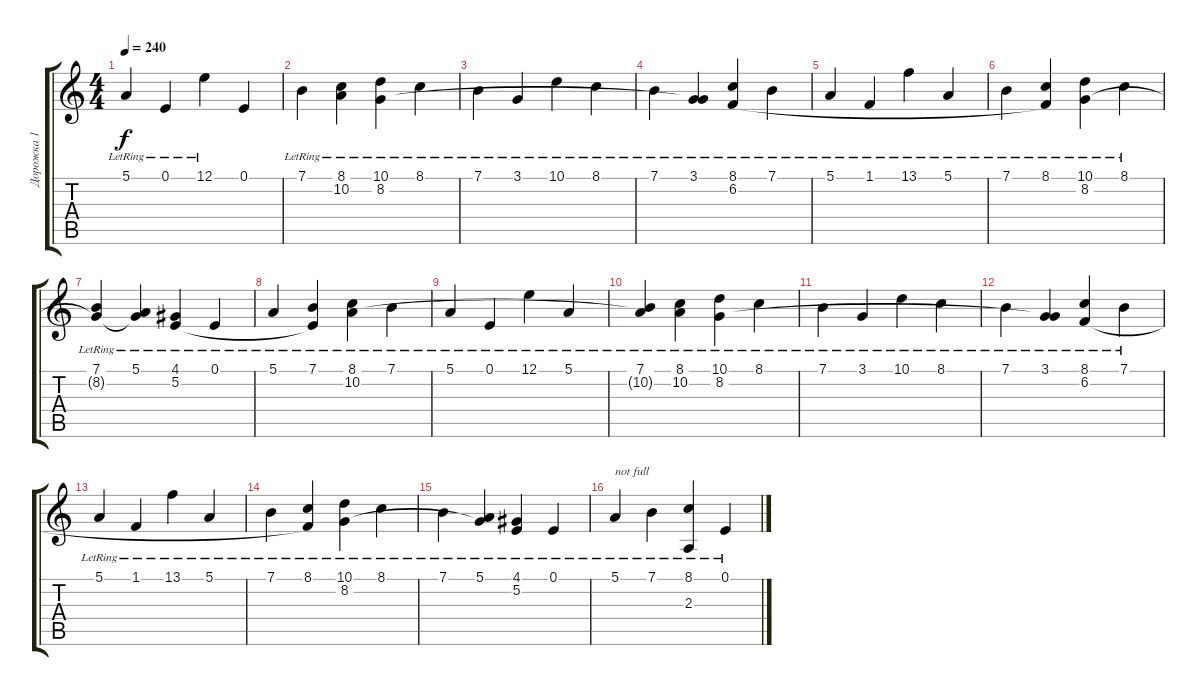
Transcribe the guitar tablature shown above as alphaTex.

\track ("Дорожка 1" "Дорожка 1") {instrument acousticgrandpiano}
\staff {score tabs}
\tuning (E4 B3 G3 D3 A2 E2) {hide}
\ts (4 4)
\tempo 240
\clef g2
\ks c
5.1{lr}.4{dy f} 0.1{lr}.4 12.1{lr}.4 0.1.4 |
7.1{lr}.4 (8.1{lr} 10.2{t}).4 (10.1{lr} 8.2{lr}).4 8.1{lr}.4 |
7.1{lr}.4 3.1{lr}.4 10.1{lr}.4 8.1{lr}.4 |
7.1{lr}.4 (3.1{lr} 8.2{t}).4 (8.1{lr} 6.2{lr}).4 7.1{lr}.4 |
5.1{lr}.4 1.1{lr}.4 13.1{lr}.4 5.1{lr}.4 |
7.1{lr}.4 (8.1{lr} 6.2{t}).4 (10.1{lr} 8.2{lr}).4 8.1{lr}.4 |
(7.1{lr} 8.2{t}).4 (5.1{lr} 8.2{t}).4 (4.1{lr} 5.2).4 0.1{lr}.4 |
5.1{lr}.4 (7.1{lr} 5.2{t}).4 (8.1{lr} 10.2{lr}).4 7.1{lr}.4 |
5.1{lr}.4 0.1{lr}.4 12.1{lr}.4 5.1{lr}.4 |
(7.1{lr} 10.2{t}).4 (8.1{lr} 10.2).4 (10.1{lr} 8.2{lr}).4 8.1{lr}.4 |
7.1{lr}.4 3.1{lr}.4 10.1{lr}.4 8.1{lr}.4 |
7.1{lr}.4 (3.1{lr} 8.2{t}).4 (8.1{lr} 6.2{lr}).4 7.1{lr}.4 |
5.1{lr}.4 1.1{lr}.4 13.1{lr}.4 5.1{lr}.4 |
7.1{lr}.4 (8.1{lr} 6.2{t}).4 (10.1{lr} 8.2{lr}).4 8.1{lr}.4 |
7.1{lr}.4 (5.1{lr} 8.2{t}).4 (4.1{lr} 5.2).4 0.1{lr}.4 |
5.1{lr}.4{txt "not full"} 7.1{lr}.4 (8.1{lr} 2.3{lr}).4 0.1{lr}.4
